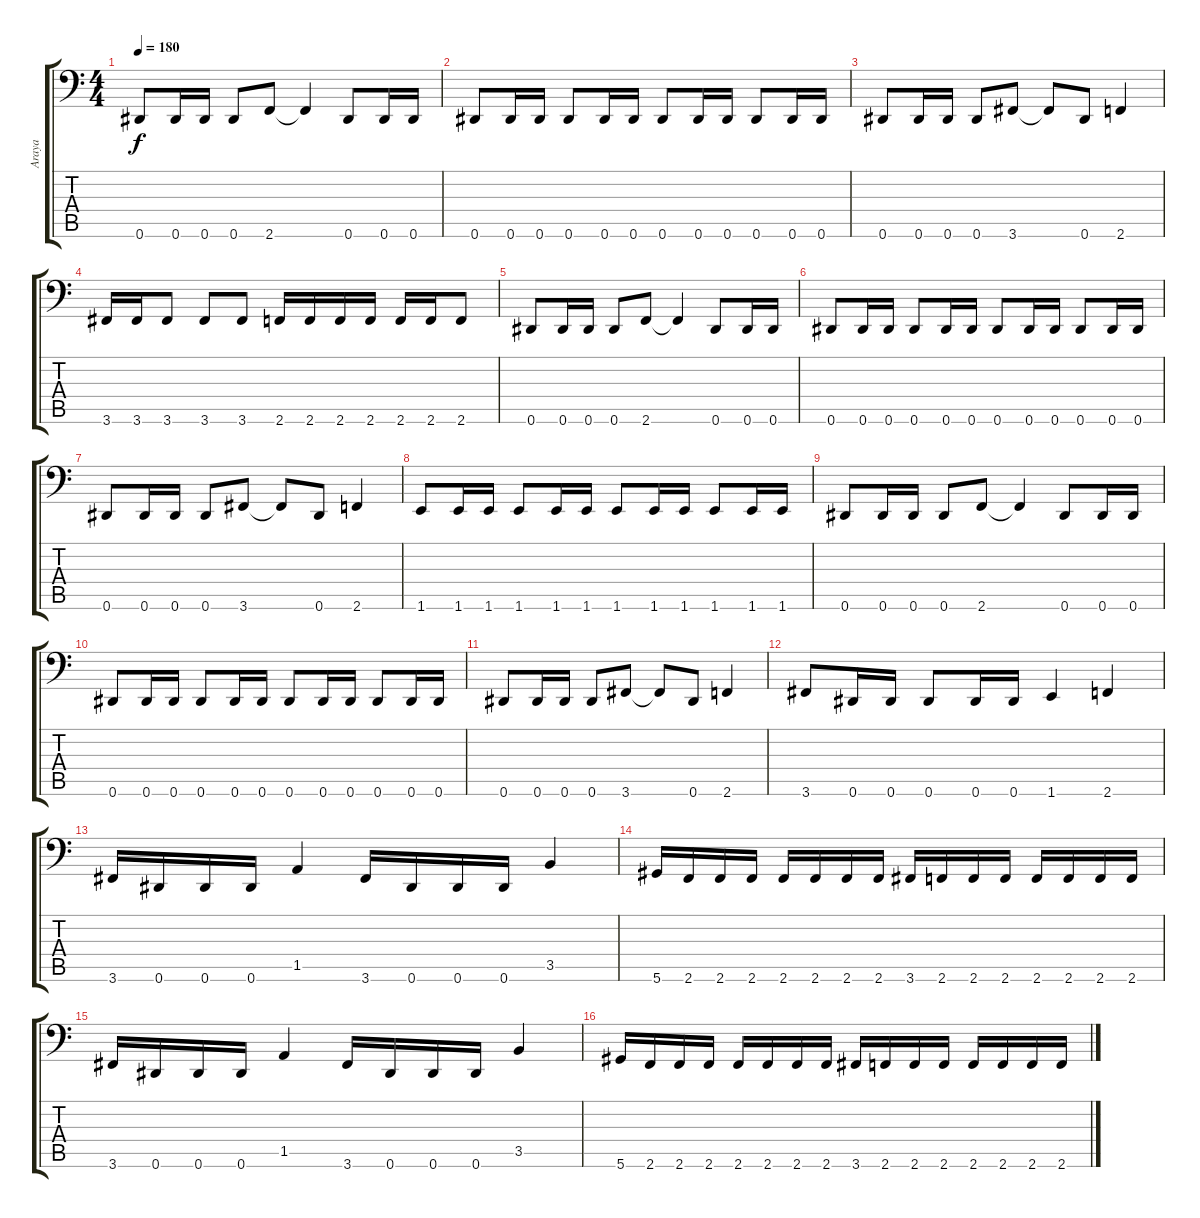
\track ("Araya" "Araya") {instrument electricbasspick}
\staff {score tabs}
\tuning (Eb3 Bb2 Gb2 Db2 Ab1 Eb1) {hide}
\ts (4 4)
\tempo 180
\clef f4
\ks c
0.6.8{dy f} 0.6.16 0.6.16 0.6.8 2.6.8 2.6{t}.4 0.6.8 0.6.16 0.6.16 |
0.6.8 0.6.16 0.6.16 0.6.8 0.6.16 0.6.16 0.6.8 0.6.16 0.6.16 0.6.8 0.6.16 0.6.16 |
0.6.8 0.6.16 0.6.16 0.6.8 3.6.8 3.6{t}.8 0.6.8 2.6.4 |
3.6.16 3.6.16 3.6.8 3.6.8 3.6.8 2.6.16 2.6.16 2.6.16 2.6.16 2.6.16 2.6.16 2.6.8 |
0.6.8 0.6.16 0.6.16 0.6.8 2.6.8 2.6{t}.4 0.6.8 0.6.16 0.6.16 |
0.6.8 0.6.16 0.6.16 0.6.8 0.6.16 0.6.16 0.6.8 0.6.16 0.6.16 0.6.8 0.6.16 0.6.16 |
0.6.8 0.6.16 0.6.16 0.6.8 3.6.8 3.6{t}.8 0.6.8 2.6.4 |
1.6.8 1.6.16 1.6.16 1.6.8 1.6.16 1.6.16 1.6.8 1.6.16 1.6.16 1.6.8 1.6.16 1.6.16 |
0.6.8 0.6.16 0.6.16 0.6.8 2.6.8 2.6{t}.4 0.6.8 0.6.16 0.6.16 |
0.6.8 0.6.16 0.6.16 0.6.8 0.6.16 0.6.16 0.6.8 0.6.16 0.6.16 0.6.8 0.6.16 0.6.16 |
0.6.8 0.6.16 0.6.16 0.6.8 3.6.8 3.6{t}.8 0.6.8 2.6.4 |
3.6.8 0.6.16 0.6.16 0.6.8 0.6.16 0.6.16 1.6.4 2.6.4 |
3.6.16 0.6.16 0.6.16 0.6.16 1.5.4 3.6.16 0.6.16 0.6.16 0.6.16 3.5.4 |
5.6.16 2.6.16 2.6.16 2.6.16 2.6.16 2.6.16 2.6.16 2.6.16 3.6.16 2.6.16 2.6.16 2.6.16 2.6.16 2.6.16 2.6.16 2.6.16 |
3.6.16 0.6.16 0.6.16 0.6.16 1.5.4 3.6.16 0.6.16 0.6.16 0.6.16 3.5.4 |
5.6.16 2.6.16 2.6.16 2.6.16 2.6.16 2.6.16 2.6.16 2.6.16 3.6.16 2.6.16 2.6.16 2.6.16 2.6.16 2.6.16 2.6.16 2.6.16
